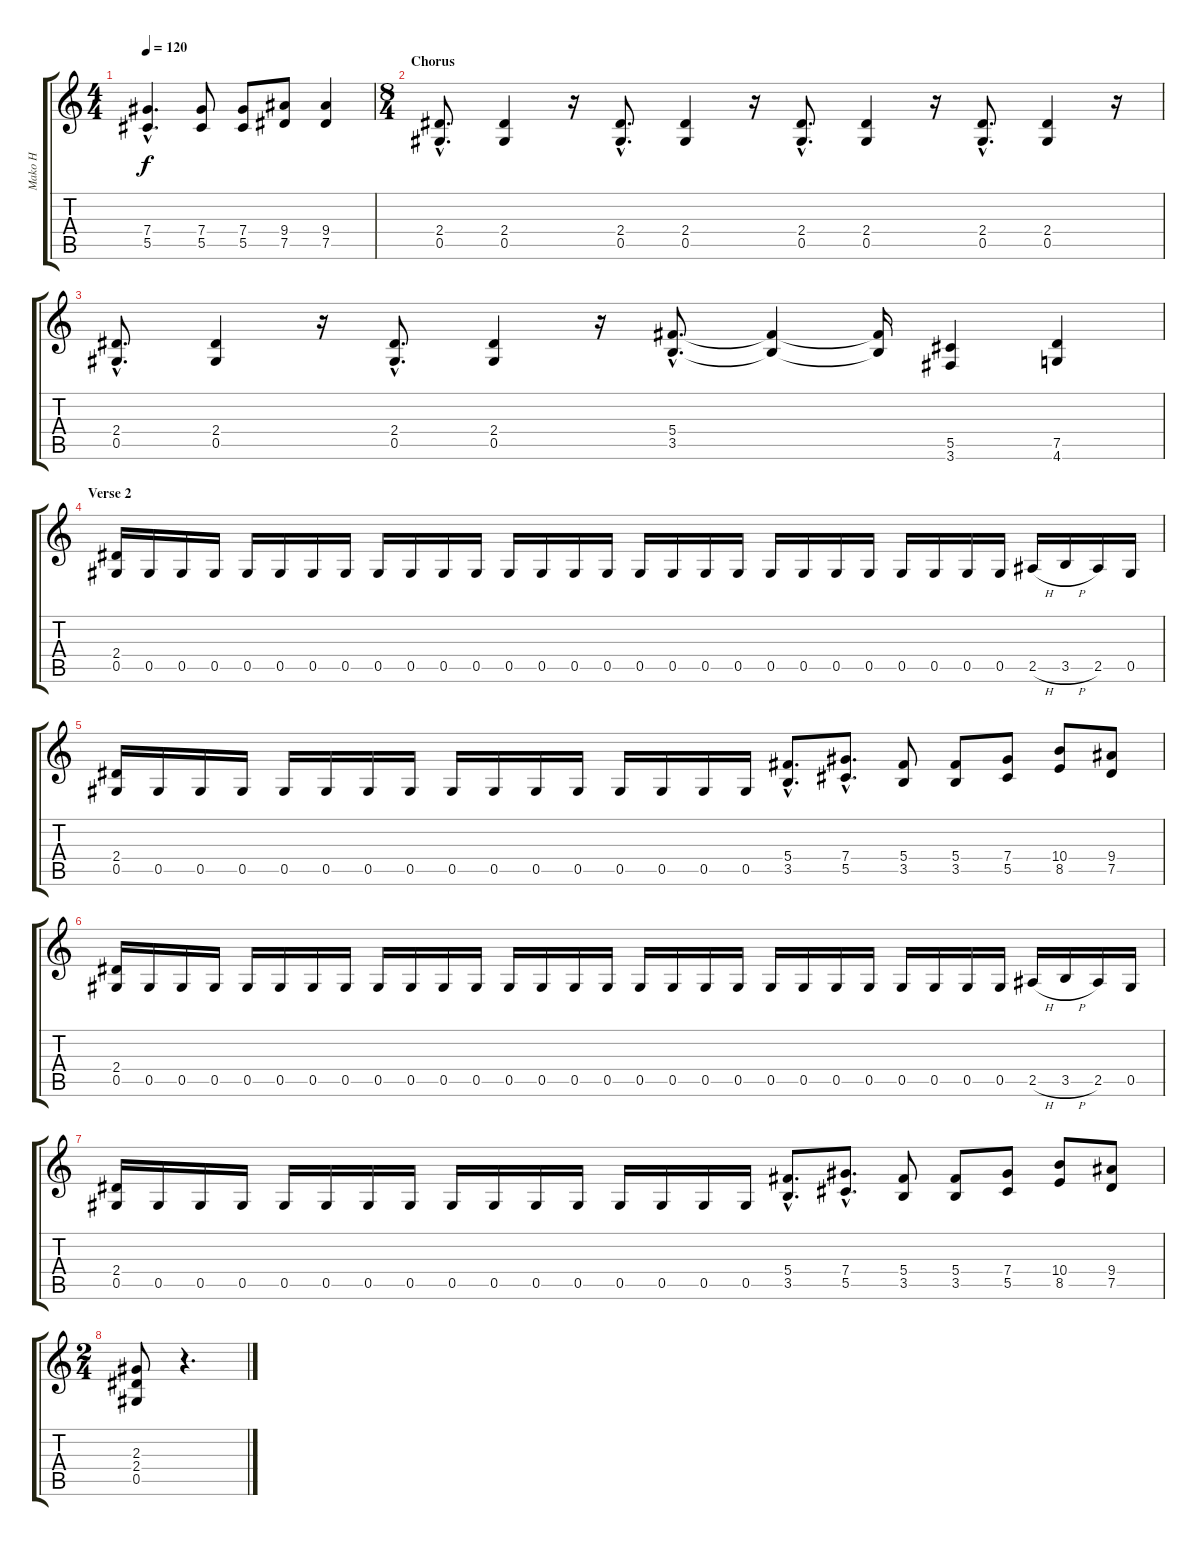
\track ("Mako H" "Mako H") {instrument overdrivenguitar}
\staff {score tabs}
\tuning (Eb4 Bb3 Gb3 Db3 Ab2 Eb2) {hide}
\ts (4 4)
\tempo 120
\clef g2
\ks c
(7.4{hac} 5.5{hac}).4{d dy f} (7.4 5.5).8 (7.4 5.5).8 (9.4 7.5).8 (9.4 7.5).4 |
\ts (8 4)
\section ("" "Chorus")
(2.4{hac} 0.5{hac}).8{d} (2.4 0.5).4 r.16 (2.4{hac} 0.5{hac}).8{d} (2.4 0.5).4 r.16 (2.4{hac} 0.5{hac}).8{d} (2.4 0.5).4 r.16 (2.4{hac} 0.5{hac}).8{d} (2.4 0.5).4 r.16 |
(2.4{hac} 0.5{hac}).8{d} (2.4 0.5).4 r.16 (2.4{hac} 0.5{hac}).8{d} (2.4 0.5).4 r.16 (5.4{hac} 3.5{hac}).8{d} (5.4{t} 3.5{t}).4 (5.4{t} 3.5{t}).16 (5.5 3.6).4 (7.5 4.6).4 |
\section ("" "Verse 2")
(2.4 0.5).16 0.5.16 0.5.16 0.5.16 0.5.16 0.5.16 0.5.16 0.5.16 0.5.16 0.5.16 0.5.16 0.5.16 0.5.16 0.5.16 0.5.16 0.5.16 0.5.16 0.5.16 0.5.16 0.5.16 0.5.16 0.5.16 0.5.16 0.5.16 0.5.16 0.5.16 0.5.16 0.5.16 2.5{h}.16 3.5{h}.16 2.5.16 0.5.16 |
(2.4 0.5).16 0.5.16 0.5.16 0.5.16 0.5.16 0.5.16 0.5.16 0.5.16 0.5.16 0.5.16 0.5.16 0.5.16 0.5.16 0.5.16 0.5.16 0.5.16 (5.4{hac} 3.5{hac}).8{d} (7.4{hac} 5.5{hac}).8{d} (5.4 3.5).8 (5.4 3.5).8 (7.4 5.5).8 (10.4 8.5).8 (9.4 7.5).8 |
(2.4 0.5).16 0.5.16 0.5.16 0.5.16 0.5.16 0.5.16 0.5.16 0.5.16 0.5.16 0.5.16 0.5.16 0.5.16 0.5.16 0.5.16 0.5.16 0.5.16 0.5.16 0.5.16 0.5.16 0.5.16 0.5.16 0.5.16 0.5.16 0.5.16 0.5.16 0.5.16 0.5.16 0.5.16 2.5{h}.16 3.5{h}.16 2.5.16 0.5.16 |
(2.4 0.5).16 0.5.16 0.5.16 0.5.16 0.5.16 0.5.16 0.5.16 0.5.16 0.5.16 0.5.16 0.5.16 0.5.16 0.5.16 0.5.16 0.5.16 0.5.16 (5.4{hac} 3.5{hac}).8{d} (7.4{hac} 5.5{hac}).8{d} (5.4 3.5).8 (5.4 3.5).8 (7.4 5.5).8 (10.4 8.5).8 (9.4 7.5).8 |
\ts (2 4)
(2.3 2.4 0.5).8 r.4{d}
